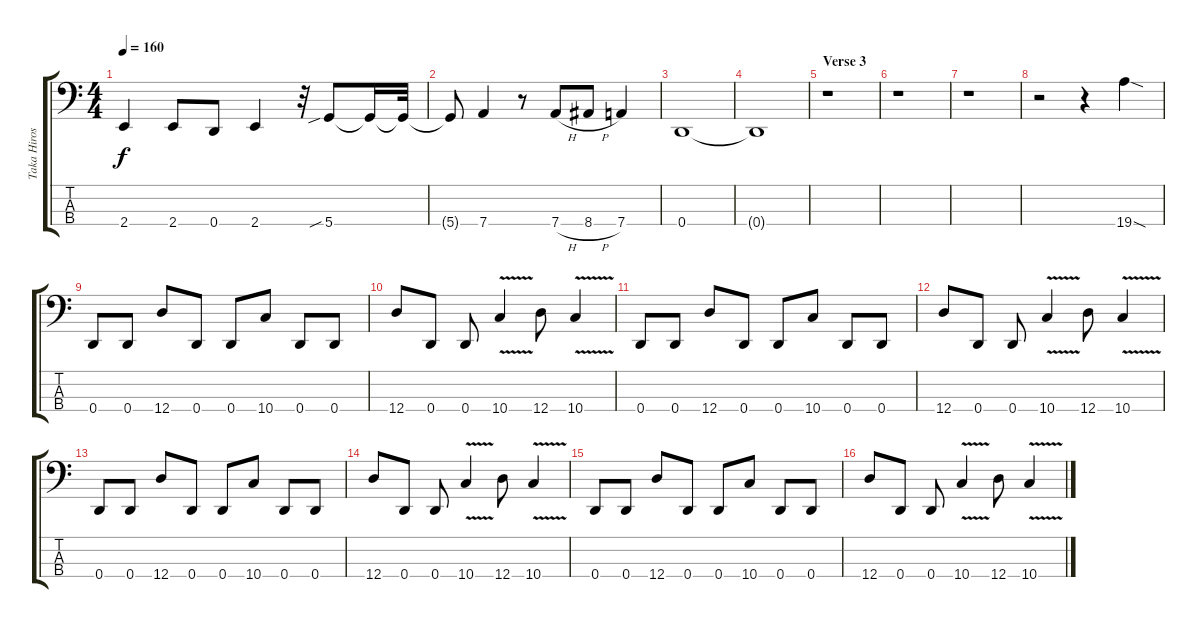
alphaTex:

\track ("Taka Hirose (Bass)" "Taka Hiros") {instrument electricbasspick}
\staff {score tabs}
\tuning (G2 D2 A1 D1) {hide}
\ts (4 4)
\tempo 160
\clef f4
\ks c
2.4.4{dy f} 2.4.8 0.4.8 2.4.4 r.32 5.4{sib}.8 5.4{t}.16 5.4{t}.32 |
5.4{t}.8 7.4.4 r.8 7.4{h}.8 8.4{h}.8 7.4.4 |
0.4.1 |
0.4{t}.1 |
\section ("" "Verse 3")
r.1 |
r.1 |
r.1 |
r.2 r.4 19.4{sod}.4 |
0.4.8 0.4.8 12.4.8 0.4.8 0.4.8 10.4.8 0.4.8 0.4.8 |
12.4.8 0.4.8 0.4.8 10.4{v}.4 12.4.8 10.4{v}.4 |
0.4.8 0.4.8 12.4.8 0.4.8 0.4.8 10.4.8 0.4.8 0.4.8 |
12.4.8 0.4.8 0.4.8 10.4{v}.4 12.4.8 10.4{v}.4 |
0.4.8 0.4.8 12.4.8 0.4.8 0.4.8 10.4.8 0.4.8 0.4.8 |
12.4.8 0.4.8 0.4.8 10.4{v}.4 12.4.8 10.4{v}.4 |
0.4.8 0.4.8 12.4.8 0.4.8 0.4.8 10.4.8 0.4.8 0.4.8 |
12.4.8 0.4.8 0.4.8 10.4{v}.4 12.4.8 10.4{v}.4
